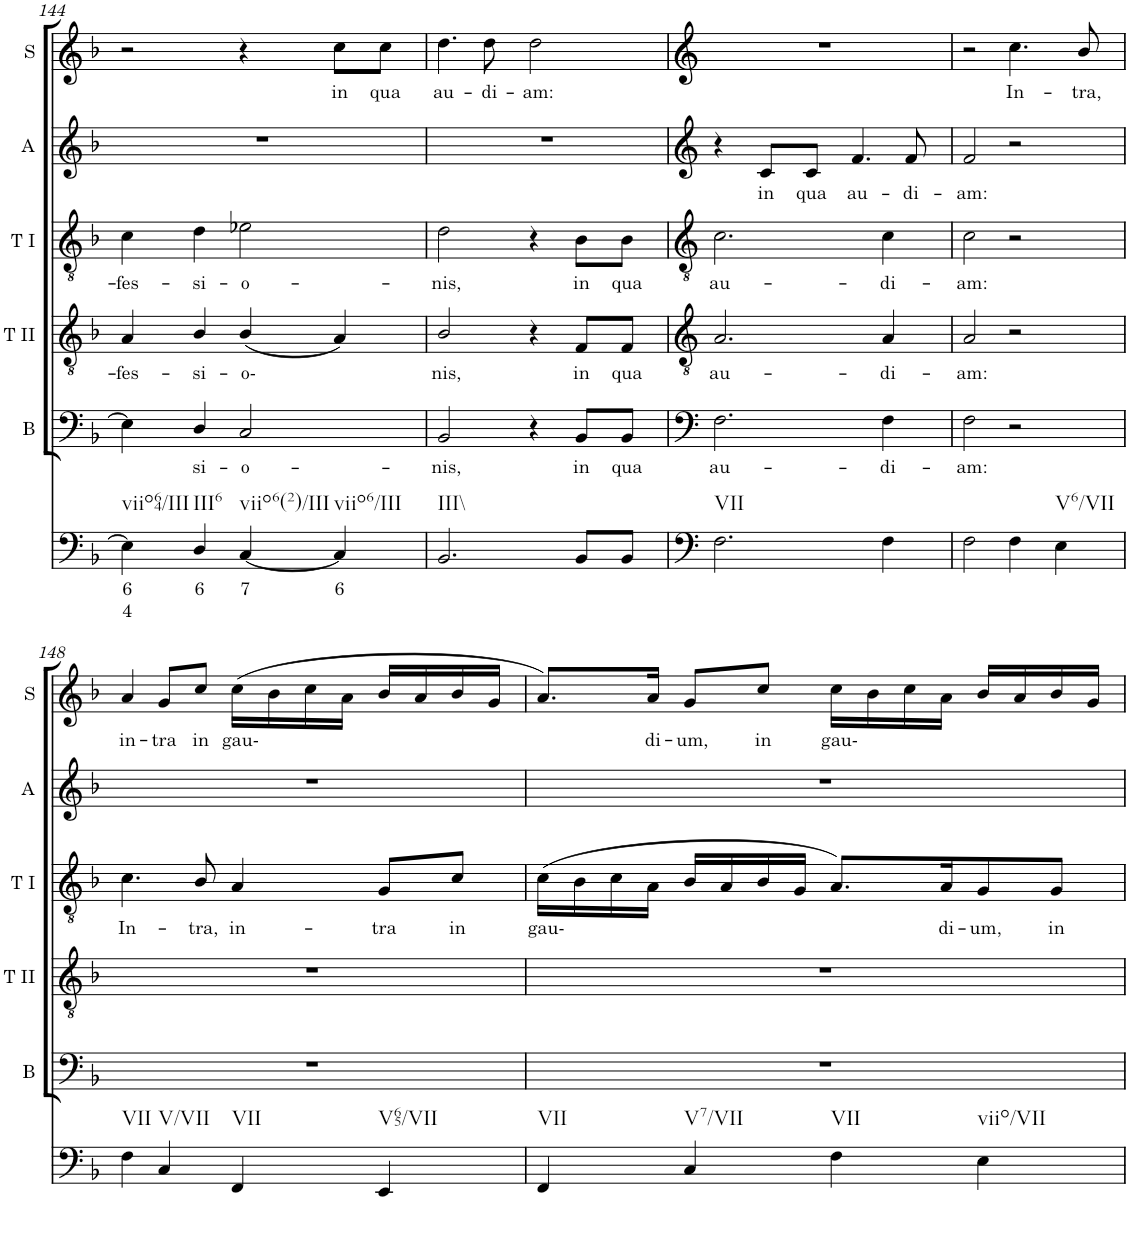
**kern	**text	**text	**kern	**text	**kern	**text	**kern	**text	**kern	**text	**kern	**text
*part6	*part6	*part6	*part5	*part5	*part4	*part4	*part3	*part3	*part2	*part2	*part1	*part1
*staff6	*staff6	*staff6	*staff5	*staff5	*staff4	*staff4	*staff3	*staff3	*staff2	*staff2	*staff1	*staff1
*I"Continuo	*	*	*I"Bass	*	*I"Tenor II	*	*I"Tenor I	*	*I"Alto	*	*I"Soprano	*
*	*	*	*I'B	*	*I'T II	*	*I'T I	*	*I'A	*	*I'S	*
!!LO:PB:g=z
*clefF4	*	*	*clefF4	*	*clefF4	*	*clefF4	*	*clefF4	*	*clefF4	*
*k[b-]	*	*	*k[b-]	*	*k[b-]	*	*k[b-]	*	*k[b-]	*	*k[b-]	*
*	*	*	*	*	*	*	*	*	*M4/4	*	*M4/4	*
=144	=144	=144	=144	=144	=144	=144	=144	=144	=144	=144	=144	=144
!LO:TX:b:t=viio64/III	!	!	!	!	!	!	!	!	!	!	!	!
!	!LO:LY:b	!LO:LY:b	!	!	!	!LO:LY:b	!	!LO:LY:b	!	!	!	!
4E-\]	6	4	4E-\]	.	4A/	fes-	4c\	fes-	1r	.	2r	.
!LO:TX:b:t=III6	!	!	!	!	!	!	!	!	!	!	!	!
!	!LO:LY:b	!	!	!LO:LY:b	!	!LO:LY:b	!	!LO:LY:b	!	!	!	!
4D/	6	.	4D/	si-	4B-/	si-	4d\	si-	.	.	.	.
!LO:TX:b:t=viio6(2)/III	!	!	!	!	!	!	!	!	!	!	!	!
!	!LO:LY:b	!	!	!LO:LY:b	!	!LO:LY:b	!	!LO:LY:b	!	!	!	!
[4C/	7	.	2C/	o-	(4B-/	o-	2e-X\	o-	.	.	4r	.
!LO:TX:b:t=viio6/III	!	!	!	!	!	!	!	!	!	!	!	!
!	!LO:LY:b	!	!	!	!	!	!	!	!	!	!	!LO:LY:b
4C/]	6	.	.	.	4A/)	.	.	.	.	.	8cc\L	in
!	!	!	!	!	!	!	!	!	!	!	!	!LO:LY:b
.	.	.	.	.	.	.	.	.	.	.	8cc\J	qua
=145	=145	=145	=145	=145	=145	=145	=145	=145	=145	=145	=145	=145
!LO:TX:b:t=III\\	!	!	!	!	!	!	!	!	!	!	!	!
!	!	!	!	!LO:LY:b	!	!LO:LY:b	!	!LO:LY:b	!	!	!	!LO:LY:b
2.BB-/	.	.	2BB-/	nis,	2B-/	nis,	2d\	nis,	1r	.	4.dd\	au-
!	!	!	!	!	!	!	!	!	!	!	!	!LO:LY:b
.	.	.	.	.	.	.	.	.	.	.	8dd\	di-
!	!	!	!	!	!	!	!	!	!	!	!	!LO:LY:b
.	.	.	4r	.	4r	.	4r	.	.	.	2dd\	am:
!	!	!	!	!LO:LY:b	!	!LO:LY:b	!	!LO:LY:b	!	!	!	!
8BB-/L	.	.	8BB-/L	in	8F/L	in	8B-\L	in	.	.	.	.
!	!	!	!	!LO:LY:b	!	!LO:LY:b	!	!LO:LY:b	!	!	!	!
8BB-/J	.	.	8BB-/J	qua	8F/J	qua	8B-\J	qua	.	.	.	.
=146	=146	=146	=146	=146	=146	=146	=146	=146	=146	=146	=146	=146
!LO:TX:b:t=VII	!	!	!	!	!	!	!	!	!	!	!	!
!	!	!	!	!LO:LY:b	!	!LO:LY:b	!	!LO:LY:b	!	!	!	!
2.F\	.	.	2.F\	au-	2.A/	au-	2.c\	au-	4r	.	1r	.
!	!	!	!	!	!	!	!	!	!	!LO:LY:b	!	!
.	.	.	.	.	.	.	.	.	8c/L	in	.	.
!	!	!	!	!	!	!	!	!	!	!LO:LY:b	!	!
.	.	.	.	.	.	.	.	.	8c/J	qua	.	.
!	!	!	!	!	!	!	!	!	!	!LO:LY:b	!	!
.	.	.	.	.	.	.	.	.	4.f/	au-	.	.
!	!	!	!	!LO:LY:b	!	!LO:LY:b	!	!LO:LY:b	!	!	!	!
4F\	.	.	4F\	di-	4A/	di-	4c\	di-	.	.	.	.
!	!	!	!	!	!	!	!	!	!	!LO:LY:b	!	!
.	.	.	.	.	.	.	.	.	8f/	di-	.	.
=147	=147	=147	=147	=147	=147	=147	=147	=147	=147	=147	=147	=147
!	!	!	!	!LO:LY:b	!	!LO:LY:b	!	!LO:LY:b	!	!LO:LY:b	!	!
2F\	.	.	2F\	am:	2A/	am:	2c\	am:	2f/	am:	2r	.
!	!	!	!	!	!	!	!	!	!	!	!	!LO:LY:b
4F\	.	.	2r	.	2r	.	2r	.	2r	.	4.cc\	In-
!LO:TX:b:t=V6/VII	!	!	!	!	!	!	!	!	!	!	!	!
4E\	.	.	.	.	.	.	.	.	.	.	.	.
!	!	!	!	!	!	!	!	!	!	!	!	!LO:LY:b
.	.	.	.	.	.	.	.	.	.	.	8b-/	tra,
!!LO:LB:g=z
=148	=148	=148	=148	=148	=148	=148	=148	=148	=148	=148	=148	=148
!LO:TX:b:t=VII	!	!	!	!	!	!	!	!	!	!	!	!
!	!	!	!	!	!	!	!	!LO:LY:b	!	!	!	!LO:LY:b
4F\	.	.	1r	.	1r	.	4.c\	In-	1r	.	4a/	in-
!LO:TX:b:t=V/VII	!	!	!	!	!	!	!	!	!	!	!	!
!	!	!	!	!	!	!	!	!	!	!	!	!LO:LY:b
4C/	.	.	.	.	.	.	.	.	.	.	8g/L	tra
!	!	!	!	!	!	!	!	!LO:LY:b	!	!	!	!LO:LY:b
.	.	.	.	.	.	.	8B-/	tra,	.	.	8cc/J	in
!LO:TX:b:t=VII	!	!	!	!	!	!	!	!	!	!	!	!
!	!	!	!	!	!	!	!	!LO:LY:b	!	!	!	!LO:LY:b
4FF/	.	.	.	.	.	.	4A/	in-	.	.	(16cc\LL	gau-
.	.	.	.	.	.	.	.	.	.	.	16b-\	.
.	.	.	.	.	.	.	.	.	.	.	16cc\	.
.	.	.	.	.	.	.	.	.	.	.	16a\JJ	.
!LO:TX:b:t=V65/VII	!	!	!	!	!	!	!	!	!	!	!	!
!	!	!	!	!	!	!	!	!LO:LY:b	!	!	!	!
4EE/	.	.	.	.	.	.	8G/L	tra	.	.	16b-/LL	.
.	.	.	.	.	.	.	.	.	.	.	16a/	.
!	!	!	!	!	!	!	!	!LO:LY:b	!	!	!	!
.	.	.	.	.	.	.	8c/J	in	.	.	16b-/	.
.	.	.	.	.	.	.	.	.	.	.	16g/JJ	.
=149	=149	=149	=149	=149	=149	=149	=149	=149	=149	=149	=149	=149
!LO:TX:b:t=VII	!	!	!	!	!	!	!	!	!	!	!	!
!	!	!	!	!	!	!	!	!LO:LY:b	!	!	!	!
4FF/	.	.	1r	.	1r	.	(16c\LL	gau-	1r	.	8.a/L)	.
.	.	.	.	.	.	.	16B-\	.	.	.	.	.
.	.	.	.	.	.	.	16c\	.	.	.	.	.
!	!	!	!	!	!	!	!	!	!	!	!	!LO:LY:b
.	.	.	.	.	.	.	16A\JJ	.	.	.	16a/Jk	di-
!LO:TX:b:t=V7/VII	!	!	!	!	!	!	!	!	!	!	!	!
!	!	!	!	!	!	!	!	!	!	!	!	!LO:LY:b
4C/	.	.	.	.	.	.	16B-/LL	.	.	.	8g/L	um,
.	.	.	.	.	.	.	16A/	.	.	.	.	.
!	!	!	!	!	!	!	!	!	!	!	!	!LO:LY:b
.	.	.	.	.	.	.	16B-/	.	.	.	8cc/J	in
.	.	.	.	.	.	.	16G/JJ	.	.	.	.	.
!LO:TX:b:t=VII	!	!	!	!	!	!	!	!	!	!	!	!
!	!	!	!	!	!	!	!	!	!	!	!	!LO:LY:b
4F\	.	.	.	.	.	.	8.A/L)	.	.	.	16cc\LL	gau-
.	.	.	.	.	.	.	.	.	.	.	16b-\	.
.	.	.	.	.	.	.	.	.	.	.	16cc\	.
!	!	!	!	!	!	!	!	!LO:LY:b	!	!	!	!
.	.	.	.	.	.	.	16A/K	di-	.	.	16a\JJ	.
!LO:TX:b:t=viio/VII	!	!	!	!	!	!	!	!	!	!	!	!
!	!	!	!	!	!	!	!	!LO:LY:b	!	!	!	!
4E\	.	.	.	.	.	.	8G/	um,	.	.	16b-/LL	.
.	.	.	.	.	.	.	.	.	.	.	16a/	.
!	!	!	!	!	!	!	!	!LO:LY:b	!	!	!	!
.	.	.	.	.	.	.	8G/J	in	.	.	16b-/	.
.	.	.	.	.	.	.	.	.	.	.	16g/JJ	.
=	=	=	=	=	=	=	=	=	=	=	=	=
*-	*-	*-	*-	*-	*-	*-	*-	*-	*-	*-	*-	*-
